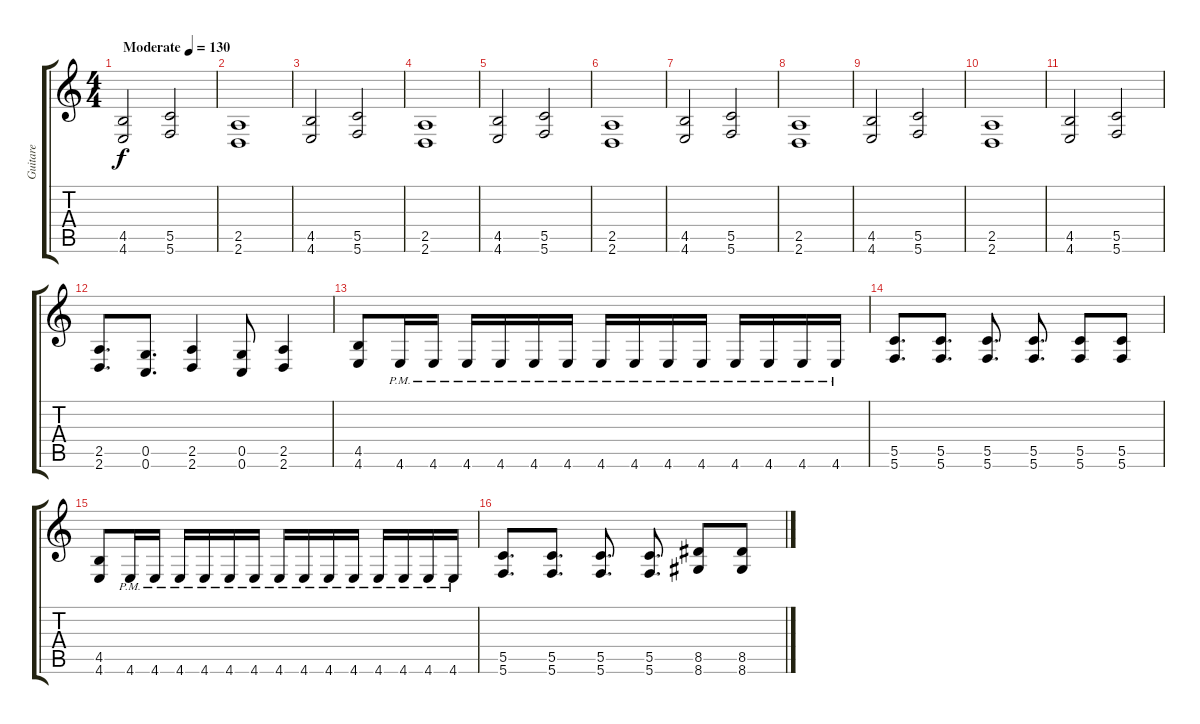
\track ("Guitare" "Guitare") {instrument overdrivenguitar}
\staff {score tabs}
\tuning (D4 A3 F3 C3 G2 C2) {hide}
\ts (4 4)
\tempo (130 "Moderate")
\clef g2
\ks c
(4.5 4.6).2{dy f instrument overdrivenguitar} (5.5 5.6).2 |
(2.5 2.6).1 |
(4.5 4.6).2 (5.5 5.6).2 |
(2.5 2.6).1 |
(4.5 4.6).2 (5.5 5.6).2 |
(2.5 2.6).1 |
(4.5 4.6).2 (5.5 5.6).2 |
(2.5 2.6).1 |
(4.5 4.6).2 (5.5 5.6).2 |
(2.5 2.6).1 |
(4.5 4.6).2 (5.5 5.6).2 |
(2.5 2.6).8{d} (0.5 0.6).8{d} (2.5 2.6).4 (0.5 0.6).8 (2.5 2.6).4 |
(4.5 4.6).8 4.6{pm}.16 4.6{pm}.16 4.6{pm}.16 4.6{pm}.16 4.6{pm}.16 4.6{pm}.16 4.6{pm}.16 4.6{pm}.16 4.6{pm}.16 4.6{pm}.16 4.6{pm}.16 4.6{pm}.16 4.6{pm}.16 4.6{pm}.16 |
(5.5 5.6).8{d} (5.5 5.6).8{d} (5.5 5.6).8{d} (5.5 5.6).8{d} (5.5 5.6).8 (5.5 5.6).8 |
(4.5 4.6).8 4.6{pm}.16 4.6{pm}.16 4.6{pm}.16 4.6{pm}.16 4.6{pm}.16 4.6{pm}.16 4.6{pm}.16 4.6{pm}.16 4.6{pm}.16 4.6{pm}.16 4.6{pm}.16 4.6{pm}.16 4.6{pm}.16 4.6{pm}.16 |
(5.5 5.6).8{d} (5.5 5.6).8{d} (5.5 5.6).8{d} (5.5 5.6).8{d} (8.5 8.6).8 (8.5 8.6).8
